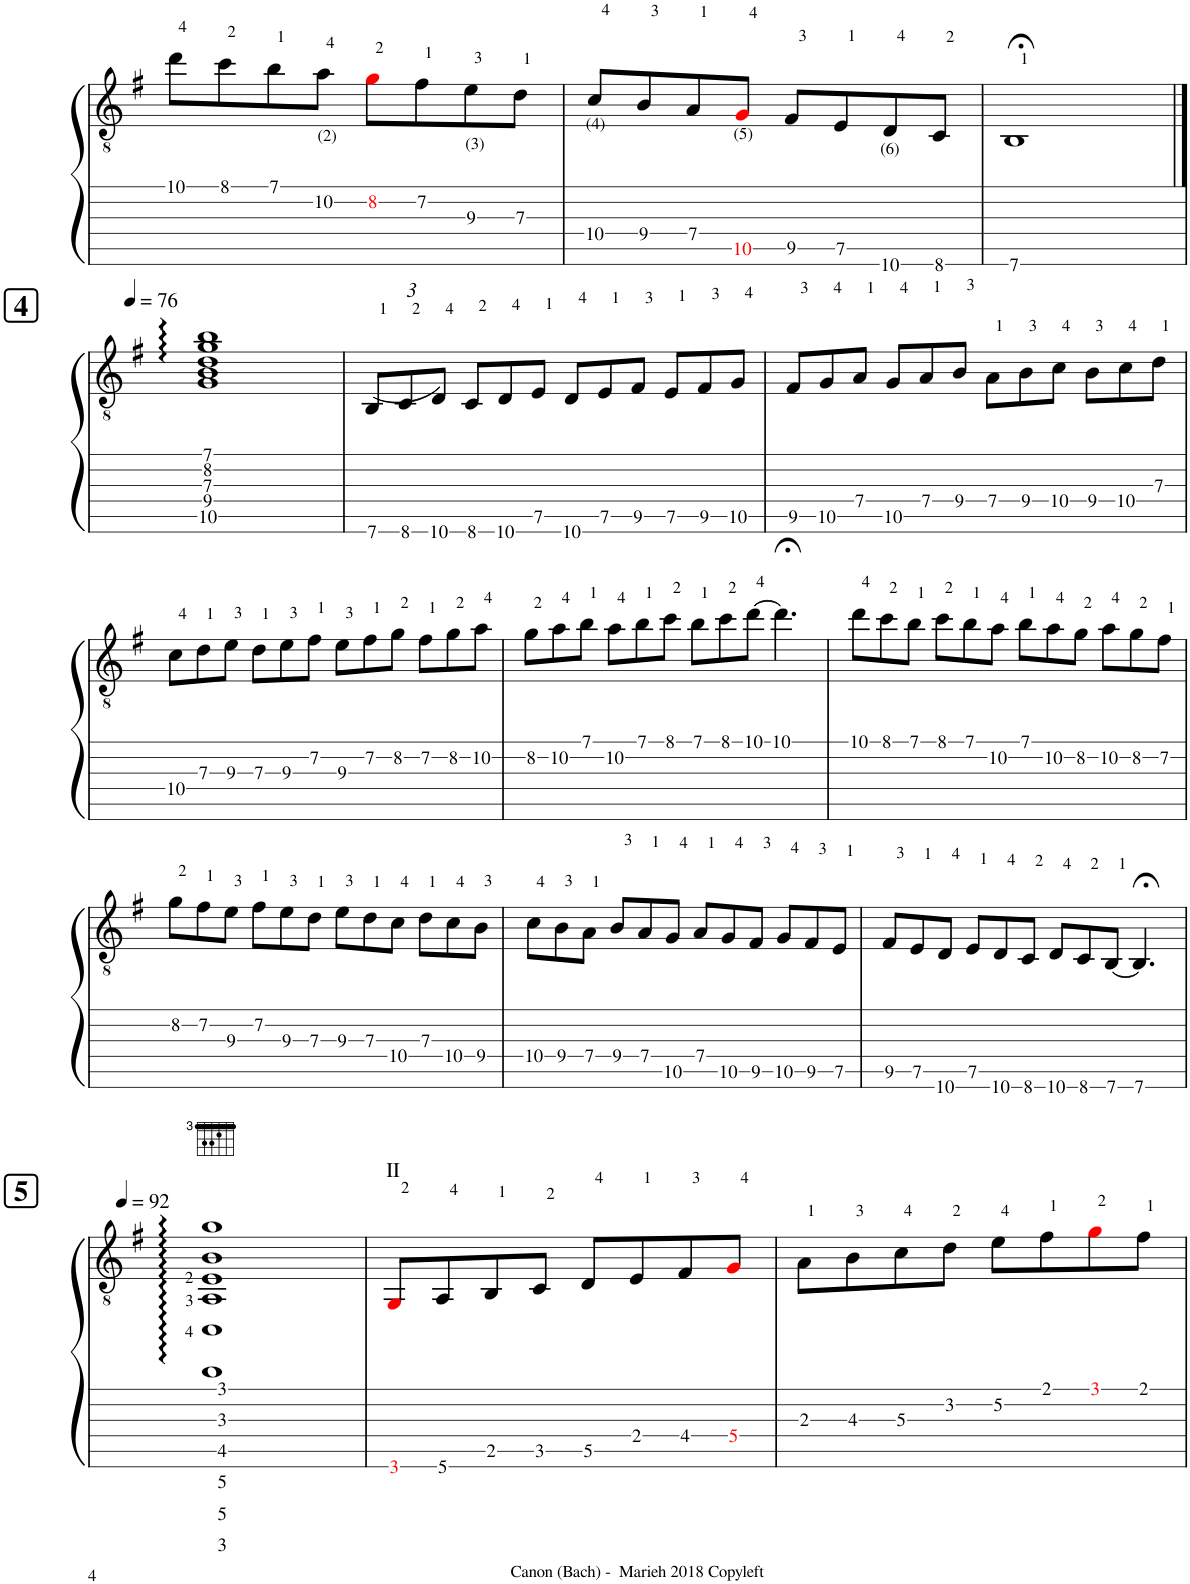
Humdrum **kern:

**kern	**kern
*part2	*part1
*staff2	*staff1
*I"Guitare classique [Tablature]	*I"Guitare classique
!!LO:PB:g=z
*	*clefGv2
*k[f#]	*k[f#]
*M4/4	*M4/4
*met(c)	*met(c)
=14	=14
8ddL	8dd\L
8ccJ	8cc\
8bL	8b\
8aJ	8a\J
8giL	8gi\L
8f#J	8f#\
8eL	8e\
8dJ	8d\J
=15	=15
8cL	8c/L
8BJ	8B/
8AL	8A/
8GiJ	8Gi/J
8F#L	8F#/L
8EJ	8E/
8DL	8D/
8CJ	8C/J
=16	=16
1BB	1BB;<
!!LO:LB:g=z
==17	==17
!!LO:REH:place=s1:a:B:cj:fs=14:t=4
*	*MM76
1G 1B 1d 1g 1b	1G 1B 1d 1g 1b
=18	=18
*Xbrackettup	*Xbrackettup
12BBL	(12BB/L
12C	12C/
12DJ	12D/J)
12CL	12C/L
12D	12D/
12EJ	12E/J
12DL	12D/L
12E	12E/
12F#J	12F#/J
12EL	12E/L
12F#	12F#/
12GJ	12G/J
=19	=19
12F#L	12F#/L
12G	12G/
12AJ	12A/J
12GL	12G/L
12A	12A/
12BJ	12B/J
12AL	12A\L
12B	12B\
12cJ	12c\J
12BL	12B\L
12c	12c\
12dJ	12d\J
!!LO:LB:g=z
=20	=20
12cL	12c\L
12d	12d\
12eJ	12e\J
12dL	12d\L
12e	12e\
12f#J	12f#\J
12eL	12e\L
12f#	12f#\
12gJ	12g\J
12f#L	12f#\L
12g	12g\
12aJ	12a\J
=21	=21
12gL	12g\L
12a	12a\
12bJ	12b\J
12aL	12a\L
12b	12b\
12ccJ	12cc\J
12bL	12b\L
12cc	12cc\
[12ddJ	[12dd\J
6.dd]	6.dd;<\]
=22	=22
12ddL	12dd\L
12cc	12cc\
12bJ	12b\J
12ccL	12cc\L
12b	12b\
12aJ	12a\J
12bL	12b\L
12a	12a\
12gJ	12g\J
12aL	12a\L
12g	12g\
12f#J	12f#\J
!!LO:LB:g=z
=23	=23
12gL	12g\L
12f#	12f#\
12eJ	12e\J
12f#L	12f#\L
12e	12e\
12dJ	12d\J
12eL	12e\L
12d	12d\
12cJ	12c\J
12dL	12d\L
12c	12c\
12BJ	12B\J
=24	=24
12cL	12c\L
12B	12B\
12AJ	12A\J
12BL	12B/L
12A	12A/
12GJ	12G/J
12AL	12A/L
12G	12G/
12F#J	12F#/J
12GL	12G/L
12F#	12F#/
12EJ	12E/J
=25	=25
12F#L	12F#/L
12E	12E/
12DJ	12D/J
12EL	12E/L
12D	12D/
12CJ	12C/J
12DL	12D/L
12C	12C/
[12BBJ	[12BB/J
6.BB]	6.BB;</]
!!LO:LB:g=z
=26	=26
!!LO:REH:place=s1:a:B:cj:fs=14:t=5
*	*MM92
1GG 1D 1G 1B 1d 1g	1GG 1D 1G 1B 1d 1g
=27	=27
!	!LO:TX:a:t=II
8GGiL	8GGi/L
8AAJ	8AA/
8BBL	8BB/
8CJ	8C/J
8DL	8D/L
8EJ	8E/
8F#L	8F#/
8GiJ	8Gi/J
=28	=28
8AL	8A\L
8BJ	8B\
8cL	8c\
8dJ	8d\J
8eL	8e\L
8f#J	8f#\
8giL	8gi\
8f#J	8f#\J
=	=
*-	*-
